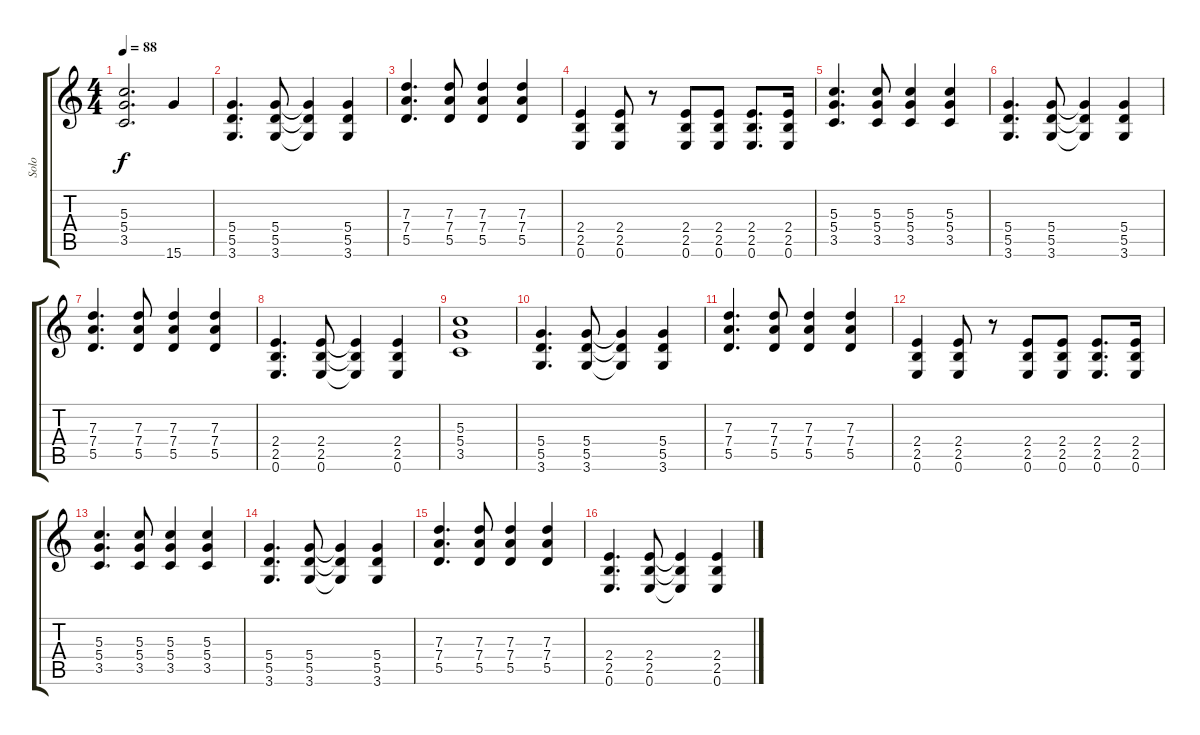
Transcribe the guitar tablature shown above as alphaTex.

\track ("Solo" "Solo") {instrument distortionguitar}
\staff {score tabs}
\tuning (E4 B3 G3 D3 A2 E2) {hide}
\ts (4 4)
\tempo 88
\clef g2
\ks c
(5.3 5.4 3.5).2{d dy f} 15.6.4 |
(5.4 5.5 3.6).4{d} (5.4 5.5 3.6).8 (5.4{t} 5.5{t} 3.6{t}).4 (5.4 5.5 3.6).4 |
(7.3 7.4 5.5).4{d} (7.3 7.4 5.5).8 (7.3 7.4 5.5).4 (7.3 7.4 5.5).4 |
(2.4 2.5 0.6).4 (2.4 2.5 0.6).8 r.8 (2.4 2.5 0.6).8 (2.4 2.5 0.6).8 (2.4 2.5 0.6).8{d} (2.4 2.5 0.6).16 |
(5.3 5.4 3.5).4{d} (5.3 5.4 3.5).8 (5.3 5.4 3.5).4 (5.3 5.4 3.5).4 |
(5.4 5.5 3.6).4{d} (5.4 5.5 3.6).8 (5.4{t} 5.5{t} 3.6{t}).4 (5.4 5.5 3.6).4 |
(7.3 7.4 5.5).4{d} (7.3 7.4 5.5).8 (7.3 7.4 5.5).4 (7.3 7.4 5.5).4 |
(2.4 2.5 0.6).4{d} (2.4 2.5 0.6).8 (2.4{t} 2.5{t} 0.6{t}).4 (2.4 2.5 0.6).4 |
(5.3 5.4 3.5).1 |
(5.4 5.5 3.6).4{d} (5.4 5.5 3.6).8 (5.4{t} 5.5{t} 3.6{t}).4 (5.4 5.5 3.6).4 |
(7.3 7.4 5.5).4{d} (7.3 7.4 5.5).8 (7.3 7.4 5.5).4 (7.3 7.4 5.5).4 |
(2.4 2.5 0.6).4 (2.4 2.5 0.6).8 r.8 (2.4 2.5 0.6).8 (2.4 2.5 0.6).8 (2.4 2.5 0.6).8{d} (2.4 2.5 0.6).16 |
(5.3 5.4 3.5).4{d} (5.3 5.4 3.5).8 (5.3 5.4 3.5).4 (5.3 5.4 3.5).4 |
(5.4 5.5 3.6).4{d} (5.4 5.5 3.6).8 (5.4{t} 5.5{t} 3.6{t}).4 (5.4 5.5 3.6).4 |
(7.3 7.4 5.5).4{d} (7.3 7.4 5.5).8 (7.3 7.4 5.5).4 (7.3 7.4 5.5).4 |
(2.4 2.5 0.6).4{d} (2.4 2.5 0.6).8 (2.4{t} 2.5{t} 0.6{t}).4 (2.4 2.5 0.6).4
